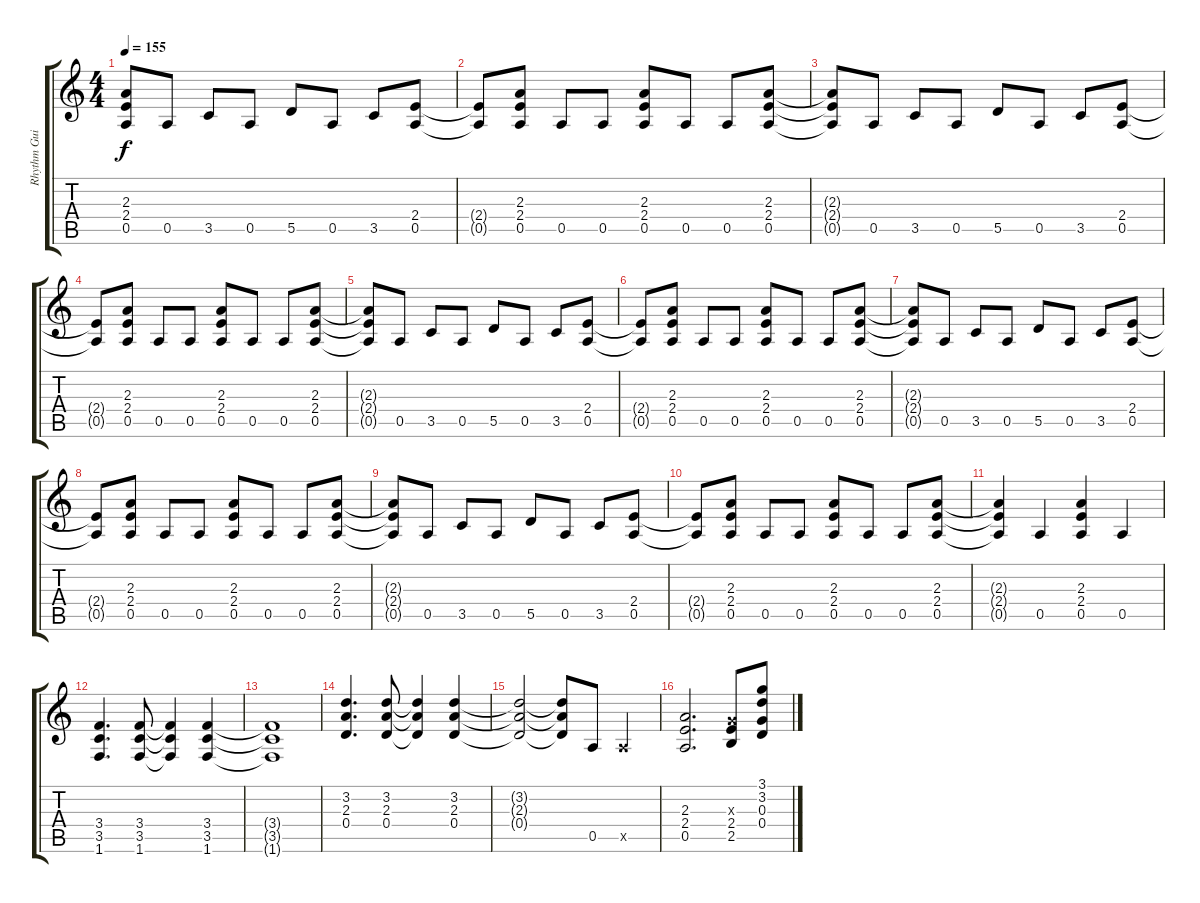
\track ("Rhythm Guitar" "Rhythm Gui") {instrument overdrivenguitar}
\staff {score tabs}
\tuning (E4 B3 G3 D3 A2 E2) {hide}
\ts (4 4)
\tempo 155
\clef g2
\ks c
(2.3{t} 2.4{t} 0.5{t}).8{dy f} 0.5.8 3.5.8 0.5.8 5.5.8 0.5.8 3.5.8 (2.4 0.5).8 |
(2.4{t} 0.5{t}).8 (2.3 2.4 0.5).8 0.5.8 0.5.8 (2.3 2.4 0.5).8 0.5.8 0.5.8 (2.3 2.4 0.5).8 |
(2.3{t} 2.4{t} 0.5{t}).8 0.5.8 3.5.8 0.5.8 5.5.8 0.5.8 3.5.8 (2.4 0.5).8 |
(2.4{t} 0.5{t}).8 (2.3 2.4 0.5).8 0.5.8 0.5.8 (2.3 2.4 0.5).8 0.5.8 0.5.8 (2.3 2.4 0.5).8 |
(2.3{t} 2.4{t} 0.5{t}).8 0.5.8 3.5.8 0.5.8 5.5.8 0.5.8 3.5.8 (2.4 0.5).8 |
(2.4{t} 0.5{t}).8 (2.3 2.4 0.5).8 0.5.8 0.5.8 (2.3 2.4 0.5).8 0.5.8 0.5.8 (2.3 2.4 0.5).8 |
(2.3{t} 2.4{t} 0.5{t}).8 0.5.8 3.5.8 0.5.8 5.5.8 0.5.8 3.5.8 (2.4 0.5).8 |
(2.4{t} 0.5{t}).8 (2.3 2.4 0.5).8 0.5.8 0.5.8 (2.3 2.4 0.5).8 0.5.8 0.5.8 (2.3 2.4 0.5).8 |
(2.3{t} 2.4{t} 0.5{t}).8 0.5.8 3.5.8 0.5.8 5.5.8 0.5.8 3.5.8 (2.4 0.5).8 |
(2.4{t} 0.5{t}).8 (2.3 2.4 0.5).8 0.5.8 0.5.8 (2.3 2.4 0.5).8 0.5.8 0.5.8 (2.3 2.4 0.5).8 |
(2.3{t} 2.4{t} 0.5{t}).4 0.5.4 (2.3 2.4 0.5).4 0.5.4 |
(3.4 3.5 1.6).4{d} (3.4 3.5 1.6).8 (3.4{t} 3.5{t} 1.6{t}).4 (3.4 3.5 1.6).4 |
(3.4{t} 3.5{t} 1.6{t}).1 |
(3.2 2.3 0.4).4{d} (3.2 2.3 0.4).8 (3.2{t} 2.3{t} 0.4{t}).4 (3.2 2.3 0.4).4 |
(3.2{t} 2.3{t} 0.4{t}).2 (3.2{t} 2.3{t} 0.4{t}).8 0.5.8 0.5{x}.4 |
(2.3 2.4 0.5).2{d} (0.3{x} 2.4 2.5).8 (3.1 3.2 0.3 0.4).8
